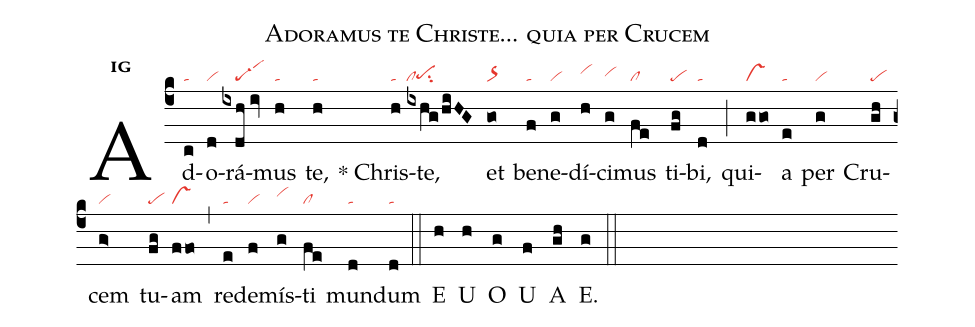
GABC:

name:Adoramus te Christe... quia per Crucem;
office-part:an;
mode:1g;
nabc-lines:1;
%%
initial-style: 1;
name: Adoramus te Christe... quia per Crucem;
mode: 1;
office-part: Antiphona;
annotation: Ant.;
annotation: i g;
nabc-lines: 1;
%%
(c4) Ad(c|ta)o(d|vi)rá(ixdh//iv|////scG-1)mus(h|ta) te,(h|ta) <sp>*</sp> Chris(h|ta)te,(ixhg/hiHG|clpehgsu2) et(go|or>) be(f|ta)ne(g|vi)dí(h|vihi)ci(g|vihh)mus(fe|cl) ti(fg|pe)bi,(d|ta) (;) qui(ggo|vs)a(e|ta) per(g|vi) Cru(gh|pe)cem(g>|vi) tu(fg|pe)am(ffo|vs) (,) red(e|ta)e(f|vi)mís(g|vihi)ti(fe|cl) mun(d|ta)dum(d|ta) (::)
<eu>E(h) U(h) O(g) U(f) A(gh) E.(g) </eu> (::)
